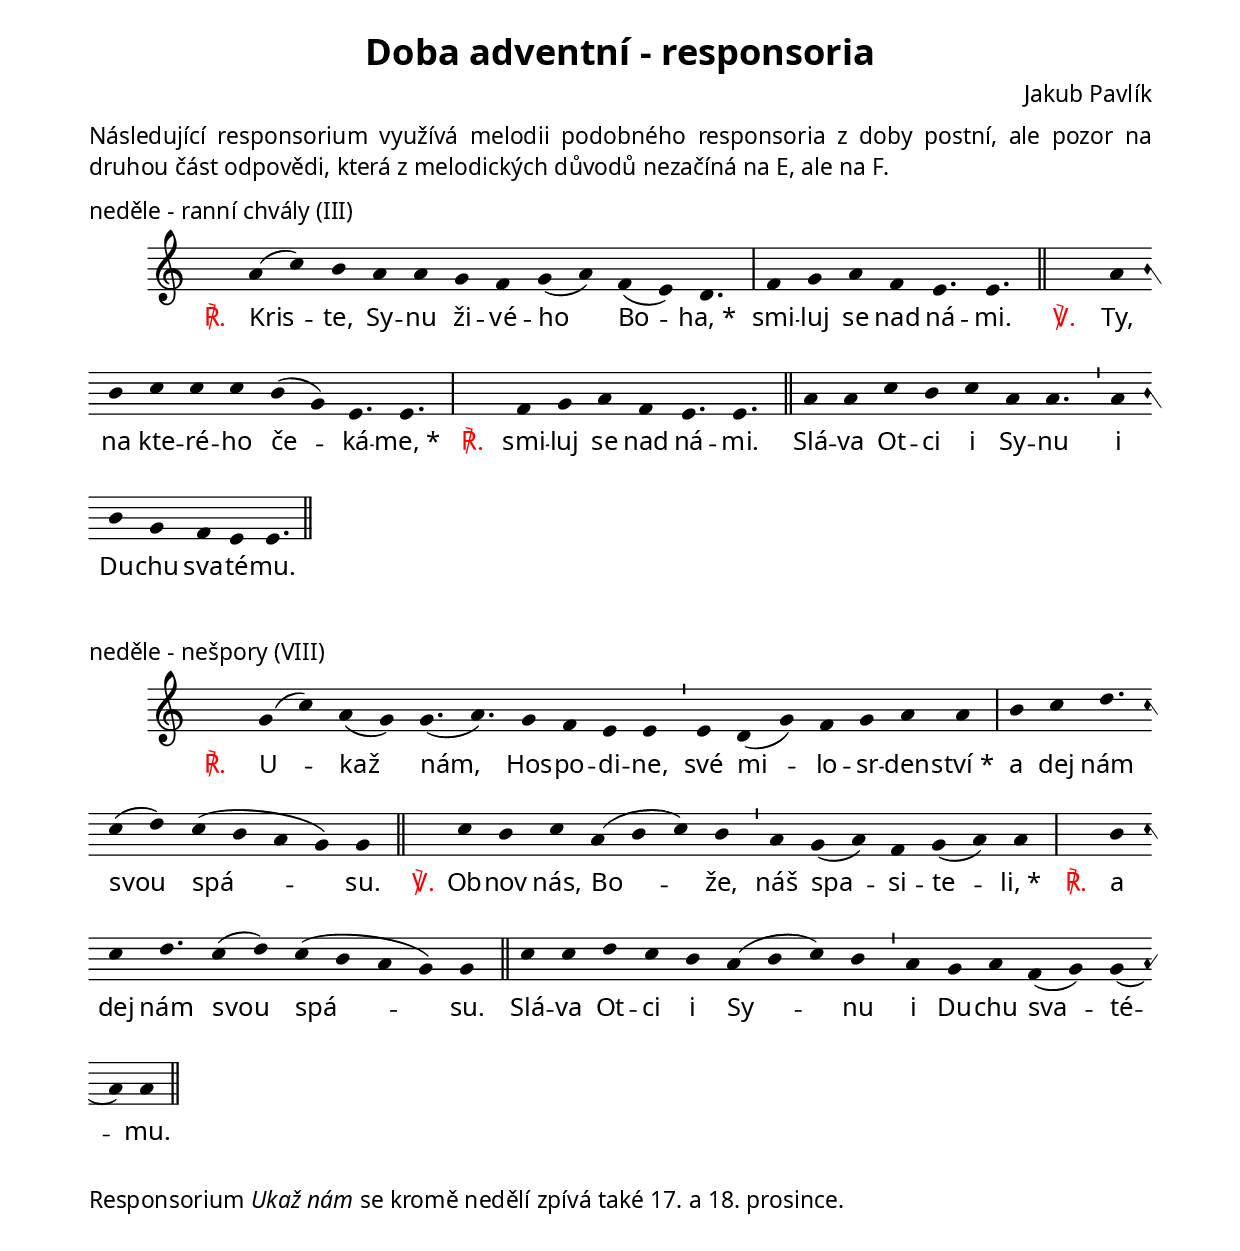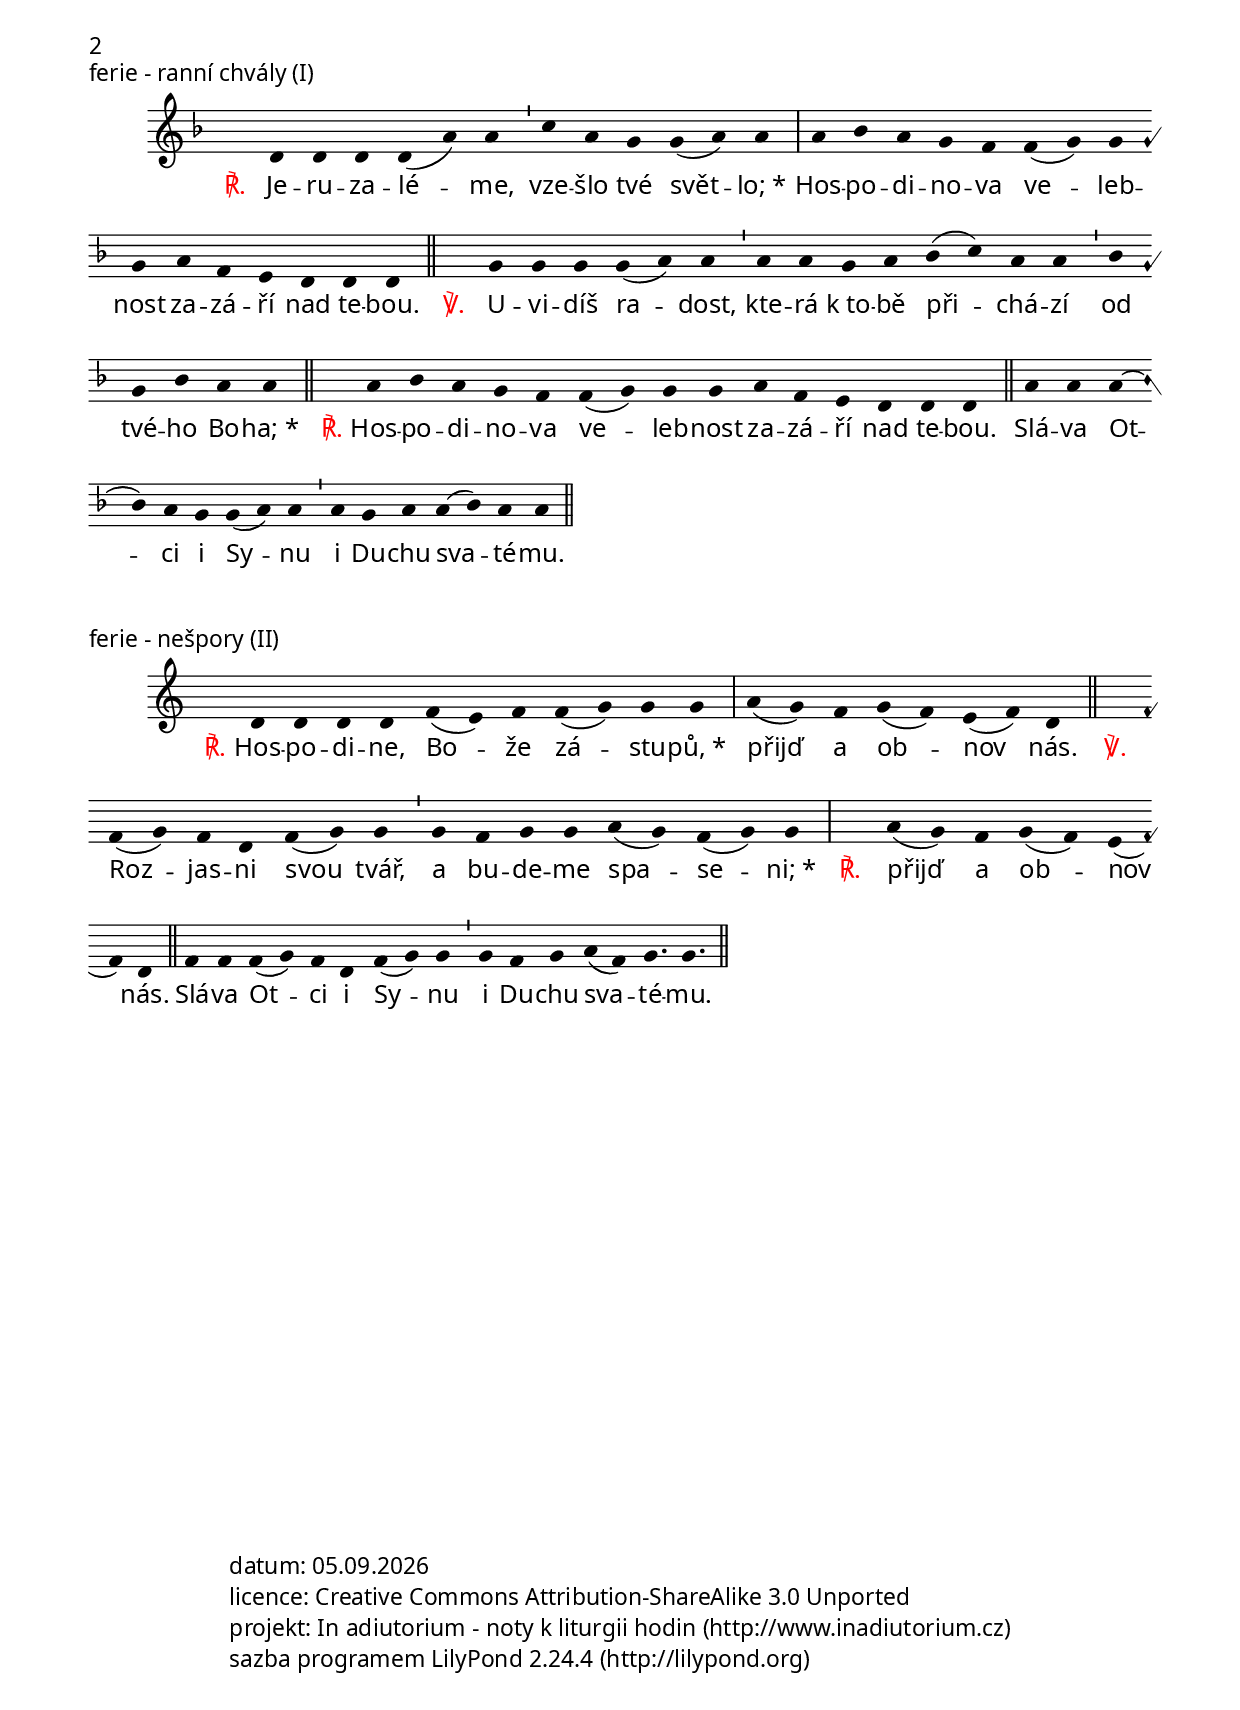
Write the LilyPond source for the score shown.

\version "2.14.2"

\header {
  title = "Doba adventní - responsoria"
  composer = "Jakub Pavlík"
}

\paper {
  % neroztahovat noty na celou stranku, ale nechat misto dole:
  ragged-bottom = ##t
}

\include "spolecne.ly"
\include "dilyresponsorii.ly"

\markup\justify {
  Následující responsorium využívá melodii podobného responsoria
  z doby postní, ale pozor na druhou část odpovědi,
  která z melodických důvodů nezačíná na E, ale na F.
}

% Podstatna cast melodie (krome verse) je zkopirovana
% z responsoria pro dobu postni.
\score {
  \relative c'' {
    \choralniRezim

    \neviditelna a
    a4( c) b a a g f g( a) f( e) d4. \barMax
    f4 g a f e4. e \barFinalis

    \neviditelna a
    a4 b c c c b( g) e4. e \barMax
    \neviditelna e
    f4 g a f e4. e \barFinalis

    a4 a c b c a a4. \barMin
    a4 b g f e e4. \barFinalis
  }
  \addlyrics {
    \Response Kris -- te, Sy -- nu ži -- vé -- ho Bo -- ha,_*
    smi -- luj se nad ná -- mi.

    \Verse Ty, na kte -- ré -- ho če -- ká -- me,_*
    \Response smi -- luj se nad ná -- mi.
    \textRespDoxologie
  }
  \header {
    quid = "resp."
    modus = "III"
    titulus = "neděle - ranní chvály"
    piece = \markup\sestavTitulekRespII
    id = "ne-rch"
  }
}

\score {
  \relative c'' {
    \choralniRezim

    % R
    \neviditelna g
    g4( c) a( g) g4.( a) g4 f e e \barMin
    e d( g) f g a a \barMax
    b4 c d4. c4( d) c( b a g) g \barFinalis
    % V
    \neviditelna b
    c4 b c a(b c) b \barMin
    a g( a) f g( a) a \barMax
    % R
    \neviditelna b
    b4 c d4. c4( d) c( b a g) g \barFinalis
    % Slava
    c4 c d c b a( b c) b \barMin
    a g a f( g) g( a) a \barFinalis
  }
  \addlyrics {
    \Response U -- kaž nám, Hos -- po -- di -- ne, své mi -- lo -- sr -- den -- ství_*
    a dej nám svou spá -- su.
    \Verse Ob -- nov nás, Bo -- že, náš spa -- si -- te -- li,_*
    \Response a dej nám svou spá -- su.
    \textRespDoxologie
  }
  \header {
    quid = "resp."
    modus = "VIII"
    titulus = "neděle - nešpory"
    piece = \markup\sestavTitulekRespII
    id = "ne-ne"
  }
}

\markup{
  Responsorium \italic{Ukaž nám} se kromě nedělí zpívá také 17. a 18. prosince.
}

\pageBreak

\score {
  \relative c' {
    \choralniRezim
    \key f \major

    % R
    \neviditelna d
    d4 d d d( a') a \barMin c a g g( a) a \barMax
    a bes a g f f( g) g g a f e d d d \barFinalis
    % V
    \neviditelna g
    g4 g g g( a) a \barMin a a g a bes( c) a a \barMin
    bes4 g bes a a \barFinalis
    % R
    \neviditelna a
    a bes a g f f( g) g g a f e d d d \barFinalis
    % Slava
    a'4 a a( bes) a g g( a) a \barMin a g a a( bes) a a \barFinalis
  }
  \addlyrics {
    \Response Je -- ru -- za -- lé -- me, vze -- šlo tvé svět -- lo;_*
    Hos -- po -- di -- no -- va ve -- leb -- nost za -- zá -- ří nad te -- bou.
    \Verse U -- vi -- díš ra -- dost, kte -- rá k_to -- bě při -- chá -- zí od tvé -- ho Bo -- ha;_*
    \Response Hos -- po -- di -- no -- va ve -- leb -- nost za -- zá -- ří nad te -- bou.
    \textRespDoxologie
  }
  \header {
    quid = "resp."
    modus = "I"
    titulus = "ferie - ranní chvály"
    piece = \markup\sestavTitulekRespII
    id = "fe-rch"
  }
}

\score {
  \relative c' {
    \choralniRezim

    % R
    \neviditelna d
    d4 d d d f( e) f f( g) g g \barMax
    a( g) f g( f) e( f) d \barFinalis
    % V
    \neviditelna f
    f4( g) f d f( g) g \barMin g f g g a( g) f( g) g \barMax
    % R
    \neviditelna g
    a( g) f g( f) e( f) d \barFinalis
    % Slava
    f4 f f( g) f d f( g) g \barMin g f g a( f) g4. g \barFinalis
  }
  \addlyrics {
    \Response Hos -- po -- di -- ne, Bo -- že zá -- stu -- pů,_*
    přijď a ob -- nov nás.
    \Verse Roz -- jas -- ni svou tvář, a bu -- de -- me spa -- se -- ni;_*
    \Response přijď a ob -- nov nás.
    \textRespDoxologie
  }
  \header {
    quid = "resp."
    modus = "II"
    titulus = "ferie - nešpory"
    piece = \markup\sestavTitulekRespII
    placet = "melisma na _zástupů_ trochu drhne"
    id = "fe-ne"
  }
}